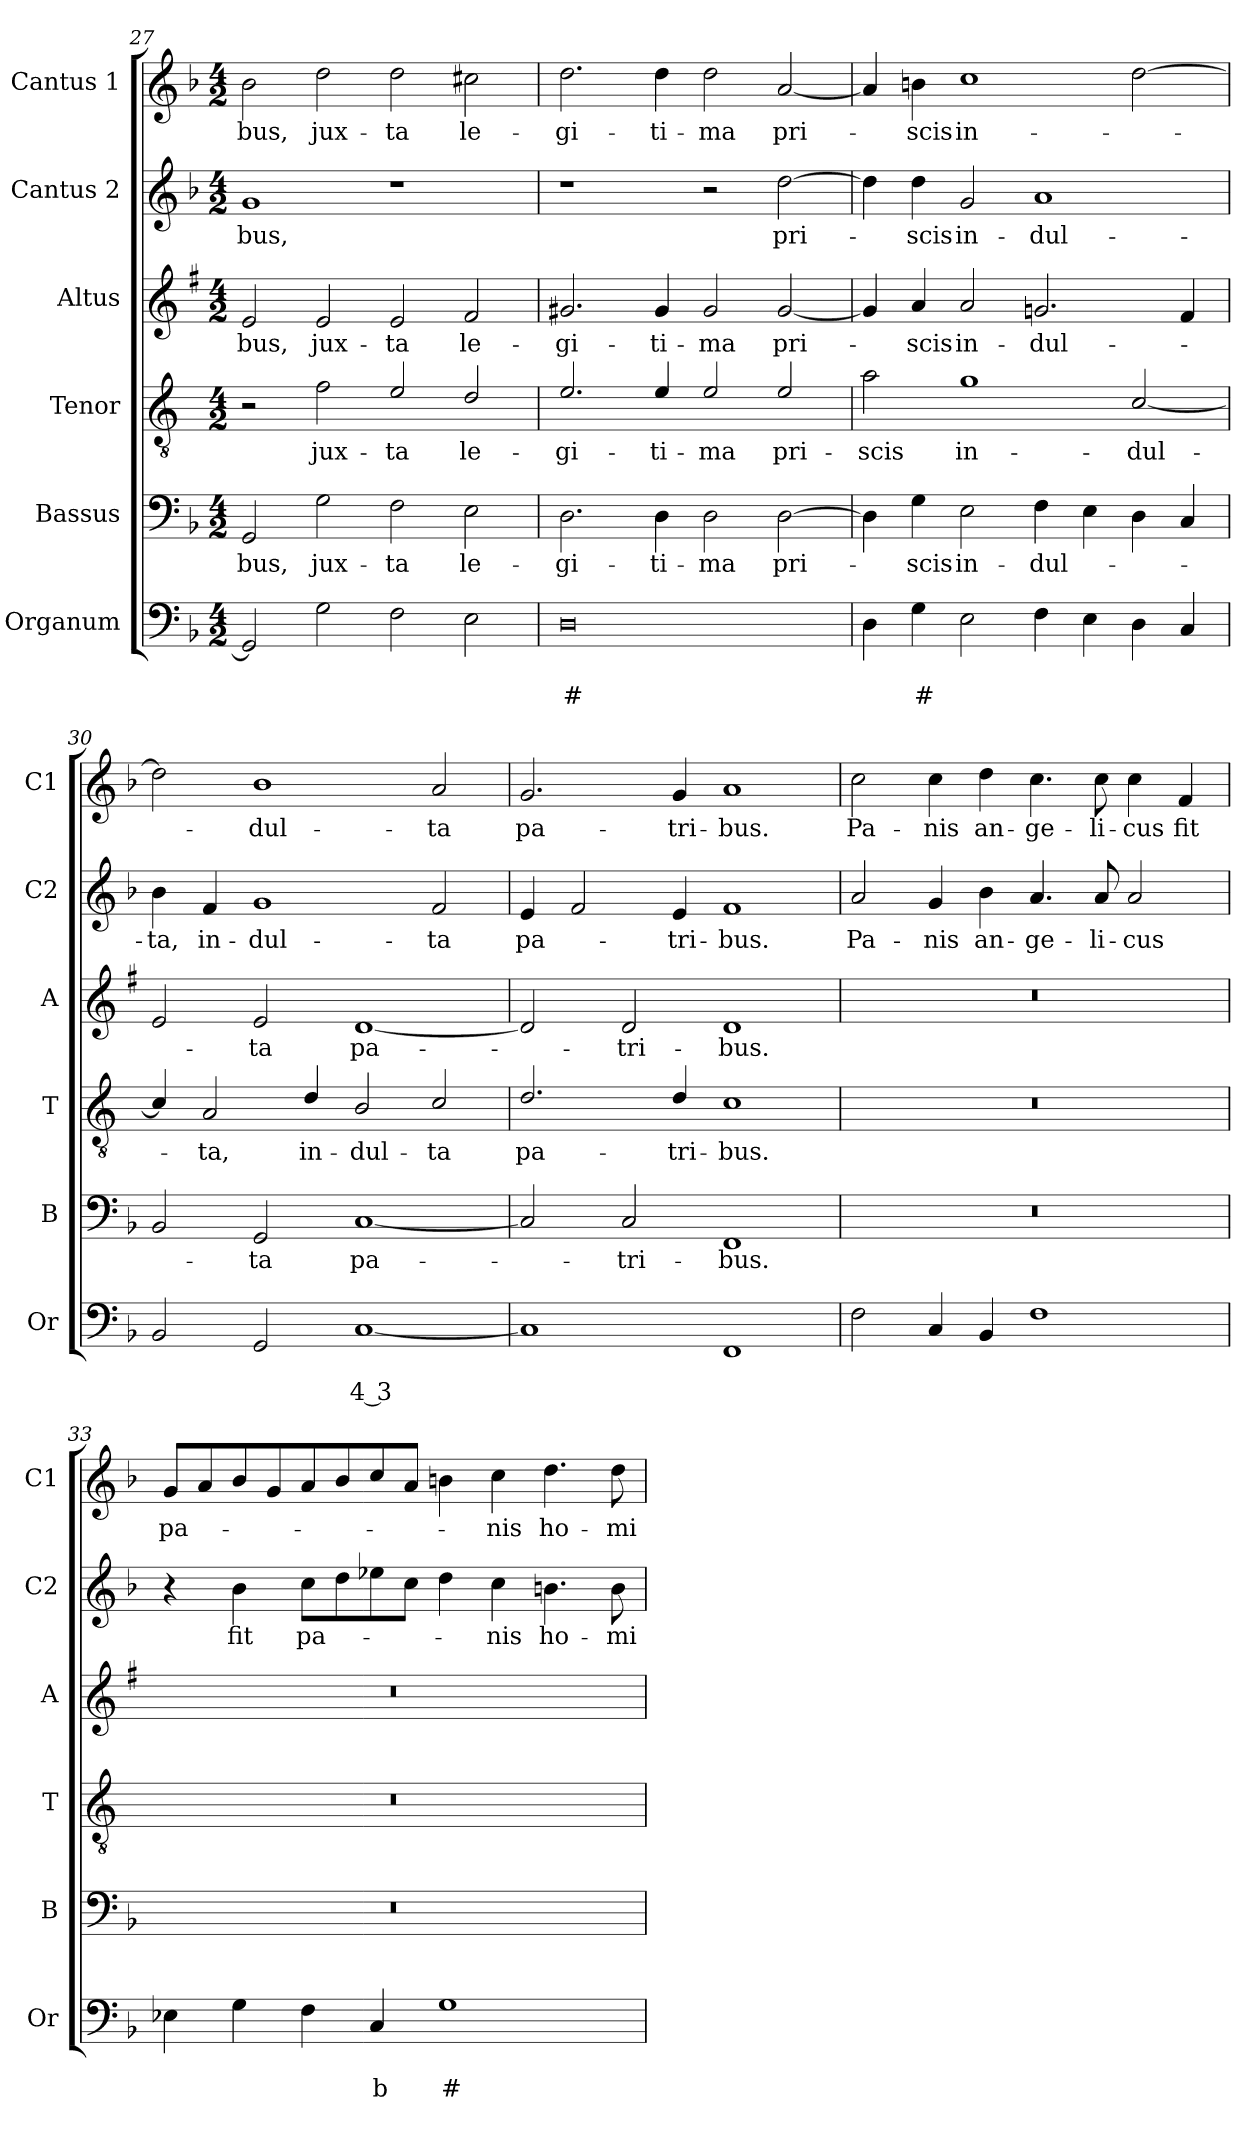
**kern	**text	**text	**kern	**text	**kern	**text	**kern	**text	**kern	**text	**kern	**text
*part6	*part6	*part6	*part5	*part5	*part4	*part4	*part3	*part3	*part2	*part2	*part1	*part1
*staff6	*staff6	*staff6	*staff5	*staff5	*staff4	*staff4	*staff3	*staff3	*staff2	*staff2	*staff1	*staff1
*I"Organum	*	*	*I"Bassus	*	*I"Tenor	*	*I"Altus	*	*I"Cantus 2	*	*I"Cantus 1	*
*I'Or	*	*	*I'B	*	*I'T	*	*I'A	*	*I'C2	*	*I'C1	*
*clefF4	*	*	*clefF4	*	*clefGv2	*	*clefG2	*	*clefG2	*	*clefG2	*
*	*	*	*	*	*ITrd4c7	*	*ITrd1c2	*	*	*	*	*
*k[b-]	*	*	*k[b-]	*	*k[b-]	*	*k[b-]	*	*k[b-]	*	*k[b-]	*
*F:	*	*	*F:	*	*F:	*	*F:	*	*F:	*	*F:	*
*M4/2	*	*	*M4/2	*	*M4/2	*	*M4/2	*	*M4/2	*	*M4/2	*
=27	=27	=27	=27	=27	=27	=27	=27	=27	=27	=27	=27	=27
!	!	!	!	!LO:LY:b	!	!	!	!LO:LY:b	!	!LO:LY:b	!	!LO:LY:b
2GG/]	.	.	2GG/	-bus,	2r	.	2d/	-bus,	1g	-bus,	2b-\	-bus,
!	!	!	!	!LO:LY:b	!	!LO:LY:b	!	!LO:LY:b	!	!	!	!LO:LY:b
2G\	.	.	2G\	jux-	2B-\	jux-	2d/	jux-	.	.	2dd\	jux-
!	!	!	!	!LO:LY:b	!	!LO:LY:b	!	!LO:LY:b	!	!	!	!LO:LY:b
2F\	.	.	2F\	-ta	2A/	-ta	2d/	-ta	1r	.	2dd\	-ta
!	!	!	!	!LO:LY:b	!	!LO:LY:b	!	!LO:LY:b	!	!	!	!LO:LY:b
2E\	.	.	2E\	le-	2G/	le-	2e/	le-	.	.	2cc#X\	le-
=28	=28	=28	=28	=28	=28	=28	=28	=28	=28	=28	=28	=28
!	!	!LO:LY:b	!	!LO:LY:b	!	!LO:LY:b	!	!LO:LY:b	!	!	!	!LO:LY:b
0D	.	#	2.D\	-gi-	2.A/	-gi-	2.f#X/	-gi-	1r	.	2.dd\	-gi-
!	!	!	!	!LO:LY:b	!	!LO:LY:b	!	!LO:LY:b	!	!	!	!LO:LY:b
.	.	.	4D\	-ti-	4A/	-ti-	4f#/	-ti-	.	.	4dd\	-ti-
!	!	!	!	!LO:LY:b	!	!LO:LY:b	!	!LO:LY:b	!	!	!	!LO:LY:b
.	.	.	2D\	-ma	2A/	-ma	2f#/	-ma	2r	.	2dd\	-ma
!	!	!	!	!LO:LY:b	!	!LO:LY:b	!	!LO:LY:b	!	!LO:LY:b	!	!LO:LY:b
.	.	.	[2D\	pri-	2A/	pri-	[2f#/	pri-	[2dd\	pri-	[2a/	pri-
!!LO:LB:g=z
=29	=29	=29	=29	=29	=29	=29	=29	=29	=29	=29	=29	=29
!	!	!	!	!	!	!LO:LY:b	!	!	!	!	!	!
4D\	.	.	4D\]	.	2d\	-scis	4f#/]	.	4dd\]	.	4a/]	.
!	!	!LO:LY:b	!	!LO:LY:b	!	!	!	!LO:LY:b	!	!LO:LY:b	!	!LO:LY:b
4G\	.	#	4G\	-scis	.	.	4g/	-scis	4dd\	-scis	4bn\	-scis
!	!	!	!	!LO:LY:b	!	!LO:LY:b	!	!LO:LY:b	!	!LO:LY:b	!	!LO:LY:b
2E\	.	.	2E\	in-	1c	in-	2g/	in-	2g/	in-	1cc	in-
!	!	!	!	!LO:LY:b	!	!	!	!LO:LY:b	!	!LO:LY:b	!	!
4F\	.	.	4F\	-dul-	.	.	2.fn/	-dul-	1a	-dul-	.	.
4E\	.	.	4E\	.	.	.	.	.	.	.	.	.
!	!	!	!	!	!	!LO:LY:b	!	!	!	!	!	!
4D\	.	.	4D\	.	[2F/	-dul-	.	.	.	.	[2dd\	.
4C/	.	.	4C/	.	.	.	4e/	.	.	.	.	.
=30	=30	=30	=30	=30	=30	=30	=30	=30	=30	=30	=30	=30
!	!	!	!	!	!	!	!	!	!	!LO:LY:b	!	!
2BB-/	.	.	2BB-/	.	4F/]	.	2d/	.	4b-\	-ta,	2dd\]	.
!	!	!	!	!	!	!LO:LY:b	!	!	!	!LO:LY:b	!	!
.	.	.	.	.	2D/	-ta,	.	.	4f/	in-	.	.
!	!	!	!	!LO:LY:b	!	!	!	!LO:LY:b	!	!LO:LY:b	!	!LO:LY:b
2GG/	.	.	2GG/	-ta	.	.	2d/	-ta	1g	-dul-	1b-	-dul-
!	!	!	!	!	!	!LO:LY:b	!	!	!	!	!	!
.	.	.	.	.	4G/	in-	.	.	.	.	.	.
!	!	!LO:LY:b	!	!LO:LY:b	!	!LO:LY:b	!	!LO:LY:b	!	!	!	!
[1C	.	4 3	[1C	pa-	2E/	-dul-	[1c	pa-	.	.	.	.
!	!	!	!	!	!	!LO:LY:b	!	!	!	!LO:LY:b	!	!LO:LY:b
.	.	.	.	.	2F/	-ta	.	.	2f/	-ta	2a/	-ta
=31	=31	=31	=31	=31	=31	=31	=31	=31	=31	=31	=31	=31
!	!	!	!	!	!	!LO:LY:b	!	!	!	!LO:LY:b	!	!LO:LY:b
1C]	.	.	2C/]	.	2.G/	pa-	2c/]	.	4e/	pa-	2.g/	pa-
.	.	.	.	.	.	.	.	.	2f/	.	.	.
!	!	!	!	!LO:LY:b	!	!	!	!LO:LY:b	!	!	!	!
.	.	.	2C/	-tri-	.	.	2c/	-tri-	.	.	.	.
!	!	!	!	!	!	!LO:LY:b	!	!	!	!LO:LY:b	!	!LO:LY:b
.	.	.	.	.	4G/	-tri-	.	.	4e/	-tri-	4g/	-tri-
!	!	!	!	!LO:LY:b	!	!LO:LY:b	!	!LO:LY:b	!	!LO:LY:b	!	!LO:LY:b
1FF	.	.	1FF	-bus.	1F	-bus.	1c	-bus.	1f	-bus.	1a	-bus.
=32	=32	=32	=32	=32	=32	=32	=32	=32	=32	=32	=32	=32
!	!	!	!	!	!	!	!	!	!	!LO:LY:b	!	!LO:LY:b
2F\	.	.	0r	.	0r	.	0r	.	2a/	Pa-	2cc\	Pa-
!	!	!	!	!	!	!	!	!	!	!LO:LY:b	!	!LO:LY:b
4C/	.	.	.	.	.	.	.	.	4g/	-nis	4cc\	-nis
!	!	!	!	!	!	!	!	!	!	!LO:LY:b	!	!LO:LY:b
4BB-/	.	.	.	.	.	.	.	.	4b-\	an-	4dd\	an-
!	!	!	!	!	!	!	!	!	!	!LO:LY:b	!	!LO:LY:b
1F	.	.	.	.	.	.	.	.	4.a/	-ge-	4.cc\	-ge-
!	!	!	!	!	!	!	!	!	!	!LO:LY:b	!	!LO:LY:b
.	.	.	.	.	.	.	.	.	8a/	-li-	8cc\	-li-
!	!	!	!	!	!	!	!	!	!	!LO:LY:b	!	!LO:LY:b
.	.	.	.	.	.	.	.	.	2a/	-cus	4cc\	-cus
!	!	!	!	!	!	!	!	!	!	!	!	!LO:LY:b
.	.	.	.	.	.	.	.	.	.	.	4f/	fit
!!LO:PB:g=z
=33	=33	=33	=33	=33	=33	=33	=33	=33	=33	=33	=33	=33
!	!	!	!	!	!	!	!	!	!	!	!	!LO:LY:b
4E-X\	.	.	0r	.	0r	.	0r	.	4r	.	8g/L	pa-
.	.	.	.	.	.	.	.	.	.	.	8a/	.
!	!	!	!	!	!	!	!	!	!	!LO:LY:b	!	!
4G\	.	.	.	.	.	.	.	.	4b-\	fit	8b-/	.
.	.	.	.	.	.	.	.	.	.	.	8g/	.
!	!	!	!	!	!	!	!	!	!	!LO:LY:b	!	!
4F\	.	.	.	.	.	.	.	.	8cc\L	pa-	8a/	.
.	.	.	.	.	.	.	.	.	8dd\	.	8b-/	.
!	!	!LO:LY:b	!	!	!	!	!	!	!	!	!	!
4C/	.	b	.	.	.	.	.	.	8ee-X\	.	8cc/	.
.	.	.	.	.	.	.	.	.	8cc\J	.	8a/J	.
!	!	!LO:LY:b	!	!	!	!	!	!	!	!	!	!
1G	.	#	.	.	.	.	.	.	4dd\	.	4bn\	.
!	!	!	!	!	!	!	!	!	!	!LO:LY:b	!	!LO:LY:b
.	.	.	.	.	.	.	.	.	4cc\	-nis	4cc\	-nis
!	!	!	!	!	!	!	!	!	!	!LO:LY:b	!	!LO:LY:b
.	.	.	.	.	.	.	.	.	4.bn\	ho-	4.dd\	ho-
!	!	!	!	!	!	!	!	!	!	!LO:LY:b	!	!LO:LY:b
.	.	.	.	.	.	.	.	.	8b\	-mi-	8dd\	-mi-
=	=	=	=	=	=	=	=	=	=	=	=	=
*-	*-	*-	*-	*-	*-	*-	*-	*-	*-	*-	*-	*-
